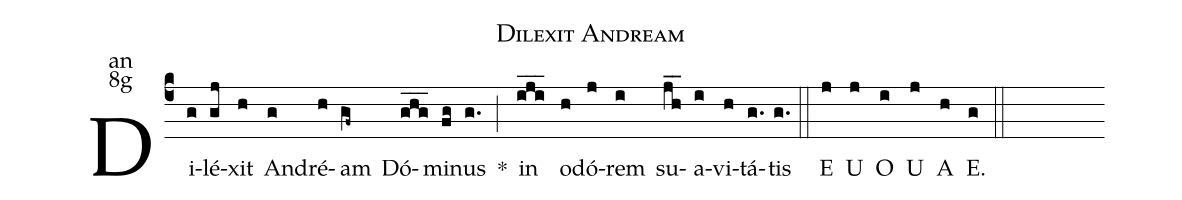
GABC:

name:Dilexit Andream;
office-part:an;
mode:8g;
%%
(c4) Di(g)lé(gj)xit(h) An(g)dré(h)am(gf~) Dó(ghg___)mi(fg)nus(g.) <sp>*</sp>(;)
in(iji___) o(h)dó(j)rem(i) su(jh__)a(i)vi(h)tá(g.)tis(g.) (::)
<eu>E(j) U(j) O(i) U(j) A(h) E.(g) </eu>(::)
